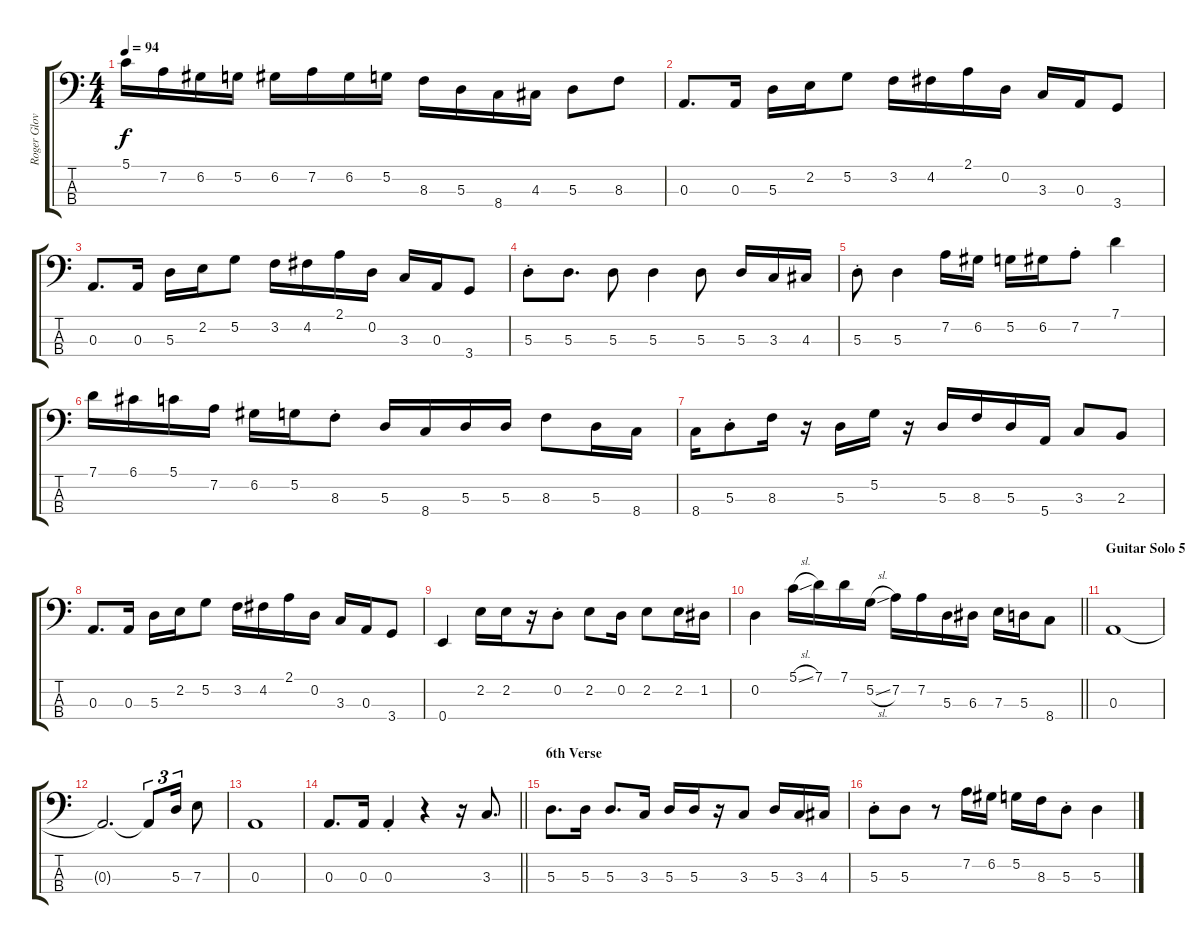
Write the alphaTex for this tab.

\track ("Roger Glover (Bass)" "Roger Glov") {instrument electricbassfinger}
\staff {score tabs}
\tuning (G2 D2 A1 E1) {hide}
\ts (4 4)
\tempo 94
\clef f4
\ks c
5.1.16{dy f} 7.2.16 6.2.16 5.2.16 6.2.16 7.2.16 6.2.16 5.2.16 8.3.16 5.3.16 8.4.16 4.3.16 5.3.8 8.3.8 |
0.3.8{d} 0.3.16 5.3.16 2.2.16 5.2.8 3.2.16 4.2.16 2.1.16 0.2.16 3.3.16 0.3.16 3.4.8 |
0.3.8{d} 0.3.16 5.3.16 2.2.16 5.2.8 3.2.16 4.2.16 2.1.16 0.2.16 3.3.16 0.3.16 3.4.8 |
5.3{st}.8 5.3.8{d} 5.3.8 5.3.4 5.3.8 5.3.16 3.3.16 4.3.16 |
5.3{st}.8 5.3.4 7.2.16 6.2.16 5.2.16 6.2.16 7.2{st}.8 7.1.4 |
7.1.16 6.1.16 5.1.16 7.2.16 6.2.16 5.2.16 8.3{st}.8 5.3.16 8.4.16 5.3.16 5.3.16 8.3.8 5.3.16 8.4.16 |
8.4.16 5.3{st}.8 8.3.16 r.16 5.3.16 5.2.16 r.16 5.3.16 8.3.16 5.3.16 5.4.16 3.3.8 2.3.8 |
0.3.8{d} 0.3.16 5.3.16 2.2.16 5.2.8 3.2.16 4.2.16 2.1.16 0.2.16 3.3.16 0.3.16 3.4.8 |
0.4.4 2.2.16 2.2.16 r.16 0.2{st}.8 2.2.8 0.2.16 2.2.8 2.2.16 1.2.16 |
\barLineRight lightlight
0.2.4 5.1{sl}.16 7.1.16 7.1.16 5.2{sl}.16 7.2.16 7.2.16 5.3.16 6.3.16 7.3.16 5.3.16 8.4.8 |
\section ("" "Guitar Solo 5")
0.3.1 |
0.3{t}.2{d} 0.3{t}.8{tu (3 2)} 5.3.16{tu (3 2)} 7.3.8 |
0.3.1 |
\barLineRight lightlight
0.3.8{d} 0.3.16 0.3{st}.4 r.4 r.16 3.3.8{d} |
\section ("" "6th Verse")
5.3.8{d} 5.3.16 5.3.8{d} 3.3.16 5.3.16 5.3.16 r.16 3.3.8 5.3.16 3.3.16 4.3.16 |
5.3{st}.8 5.3.8 r.8 7.2.16 6.2.16 5.2.16 8.3.16 5.3{st}.8 5.3.4
